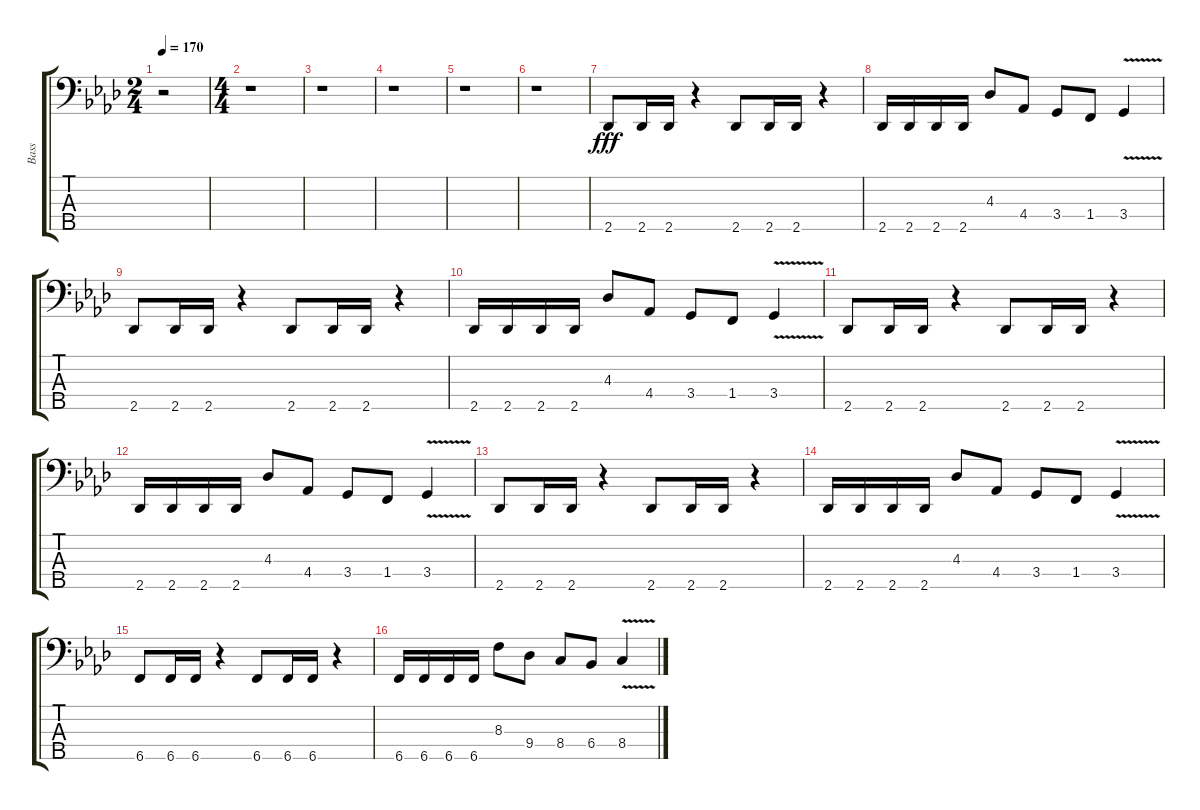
\track ("Bass" "Bass") {instrument electricbasspick}
\staff {score tabs}
\tuning (G2 D2 A1 E1 B0) {hide}
\ts (2 4)
\tempo 170
\clef f4
\ks fminor
r.2{dy fff instrument electricbasspick} |
\ts (4 4)
r.1 |
r.1 |
r.1 |
r.1 |
r.1 |
2.5.8 2.5.16 2.5.16 r.4 2.5.8 2.5.16 2.5.16 r.4 |
2.5.16 2.5.16 2.5.16 2.5.16 4.3.8 4.4.8 3.4.8 1.4.8 3.4{v}.4 |
2.5.8 2.5.16 2.5.16 r.4 2.5.8 2.5.16 2.5.16 r.4 |
2.5.16 2.5.16 2.5.16 2.5.16 4.3.8 4.4.8 3.4.8 1.4.8 3.4{v}.4 |
2.5.8 2.5.16 2.5.16 r.4 2.5.8 2.5.16 2.5.16 r.4 |
2.5.16 2.5.16 2.5.16 2.5.16 4.3.8 4.4.8 3.4.8 1.4.8 3.4{v}.4 |
2.5.8 2.5.16 2.5.16 r.4 2.5.8 2.5.16 2.5.16 r.4 |
2.5.16 2.5.16 2.5.16 2.5.16 4.3.8 4.4.8 3.4.8 1.4.8 3.4{v}.4 |
6.5.8 6.5.16 6.5.16 r.4 6.5.8 6.5.16 6.5.16 r.4 |
6.5.16 6.5.16 6.5.16 6.5.16 8.3.8 9.4.8 8.4.8 6.4.8 8.4{v}.4
